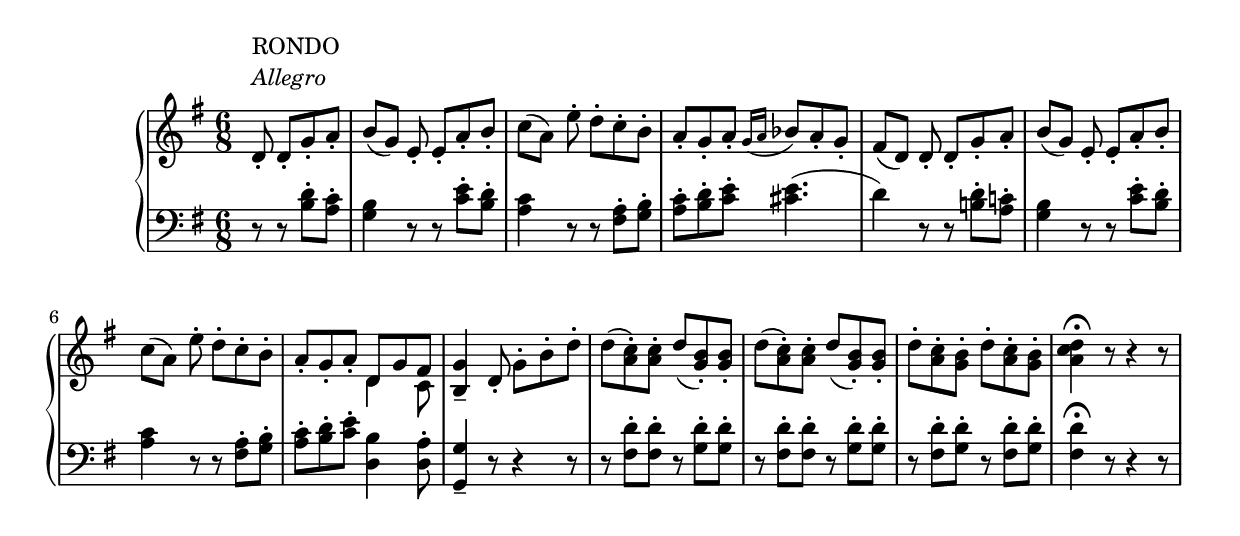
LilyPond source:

%% DO NOT EDIT this file manually; it is automatically
%% generated from LSR http://lsr.di.unimi.it
%% Make any changes in LSR itself, or in Documentation/snippets/new/ ,
%% and then run scripts/auxiliar/makelsr.py
%%
%% This file is in the public domain.
\version "2.18.0"

\header {
  lsrtags = "headword"

  texidoc = "
Expressive headword

"
  doctitle = "Expressive headword"
} % begin verbatim

% NR 1.3 Expressive marks

% L. v. Beethoven, Op. 49 no. 1
% Piano sonata 19 - "Leichte Sonate"
% measures 1 - 12

\include "english.ly"

\new PianoStaff <<

   % RH Staff
   \new Staff {
      \clef treble
      \key g \major
      \time 6/8
      \partial 2
      \once \override TextScript.padding = #2
      d'8 \staccato
      ^ \markup { \column {
         RONDO
         \italic Allegro } }
      d'8 \staccato
      g'8 \staccato
      a'8 \staccato

      |

      b'8 [ (
      g'8 ] )
      e'8 \staccato
      e' \staccato
      a'8 \staccato
      b'8 \staccato

      |

      c''8 [ (
      a'8 ] )
      e''8 \staccato
      d''8 \staccato
      c''8 \staccato
      b'8 \staccato

      |

      a'8 \staccato
      g'8 \staccato
      a'8 \staccato
      \acciaccatura { g'16 [ a'16 ] }
      bf'8
      a'8 \staccato
      g'8 \staccato

      |

      fs'8 [ (
      d'8 ] )
      d'8 \staccato
      d'8 \staccato
      g'8 \staccato
      a'8 \staccato

      |

      b'8 [ (
      g'8 ] )
      e'8 \staccato
      e'8 \staccato
      a'8 \staccato
      b'8 \staccato

      |

      c''8 [ (
      a'8 ] )
      e''8 \staccato
      d''8 \staccato
      c''8 \staccato
      b'8 \staccato

      |

      a'8 \staccato
      g'8 \staccato
      a'8 \staccato
      <<
         {
            \voiceOne
            d'8
            g'8
            fs'8
            \oneVoice
         }
         \new Voice {
            \voiceTwo
            d'4
            c'8
            \oneVoice
         }
      >>

      |

      <b g'>4 \tenuto
      d'8 \staccato
      g'8 \staccato
      b'8 \staccato
      d''8 \staccato

      |

      d''8 (
      <c'' a'>8 \staccato )
      <c'' a'>8 \staccato
      d''8 (
      <b' g'>8 \staccato )
      <b' g'>8 \staccato

      |

      d''8 (
      <c'' a'>8 \staccato )
      <c'' a'>8 \staccato
      d''8 (
      <b' g'>8 \staccato )
      <b' g'>8 \staccato

      |

      d''8 \staccato
      <c'' a'>8 \staccato
      <b' g'>8 \staccato
      d'' \staccato
      <c'' a'>8 \staccato
      <b' g'>8 \staccato

      |

      <d'' c'' a'>4 \fermata
      r8 r4 r8
   }

   % LH Staff
   \new Staff {
      \clef bass
      \key g \major
      \time 6/8
      \partial 2
      r8
      r8
      <d' b>8 \staccato
      <c' a>8 \staccato

      |

      <b g>4
      r8
      r8
      <e' c'>8 \staccato
      <d' b>8 \staccato

      |

      <c' a>4
      r8
      r8
      <a fs>8 \staccato
      <b g>8 \staccato

      |

      <c' a>8 \staccato
      <b d'>8 \staccato
      <e' c'>8 \staccato
      <e' cs'>4. (

      |

      d'4 )
      r8
      r8
      <d' b!>8 \staccato
      <c'! a>8 \staccato

      |

      <b g>4
      r8
      r8
      <e' c'>8 \staccato
      <d' b>8 \staccato

      |

      <c' a>4
      r8
      r8
      <a fs>8 \staccato
      <b g>8 \staccato

      |

      <c' a>8 \staccato
      <d' b>8 \staccato
      <e' c'>8 \staccato
      <b d>4
      <a d>8 \staccato

      |

      <g g,>4 \tenuto
      r8
      r4
      r8

      |

      r8
      <d' fs>8 \staccato
      <d' fs>8 \staccato
      r8
      <d' g>8 \staccato
      <d' g>8 \staccato

      |

      r8
      <d' fs>8 \staccato
      <d' fs>8 \staccato
      r8
      <d' g>8 \staccato
      <d' g>8 \staccato

      |

      r8
      <d' fs>8 \staccato
      <d' g>8 \staccato
      r8
      <d' fs>8 \staccato
      <d' g>8 \staccato

      |

      <d' fs>4 \fermata
      r8 r4 r8
   }
>>
